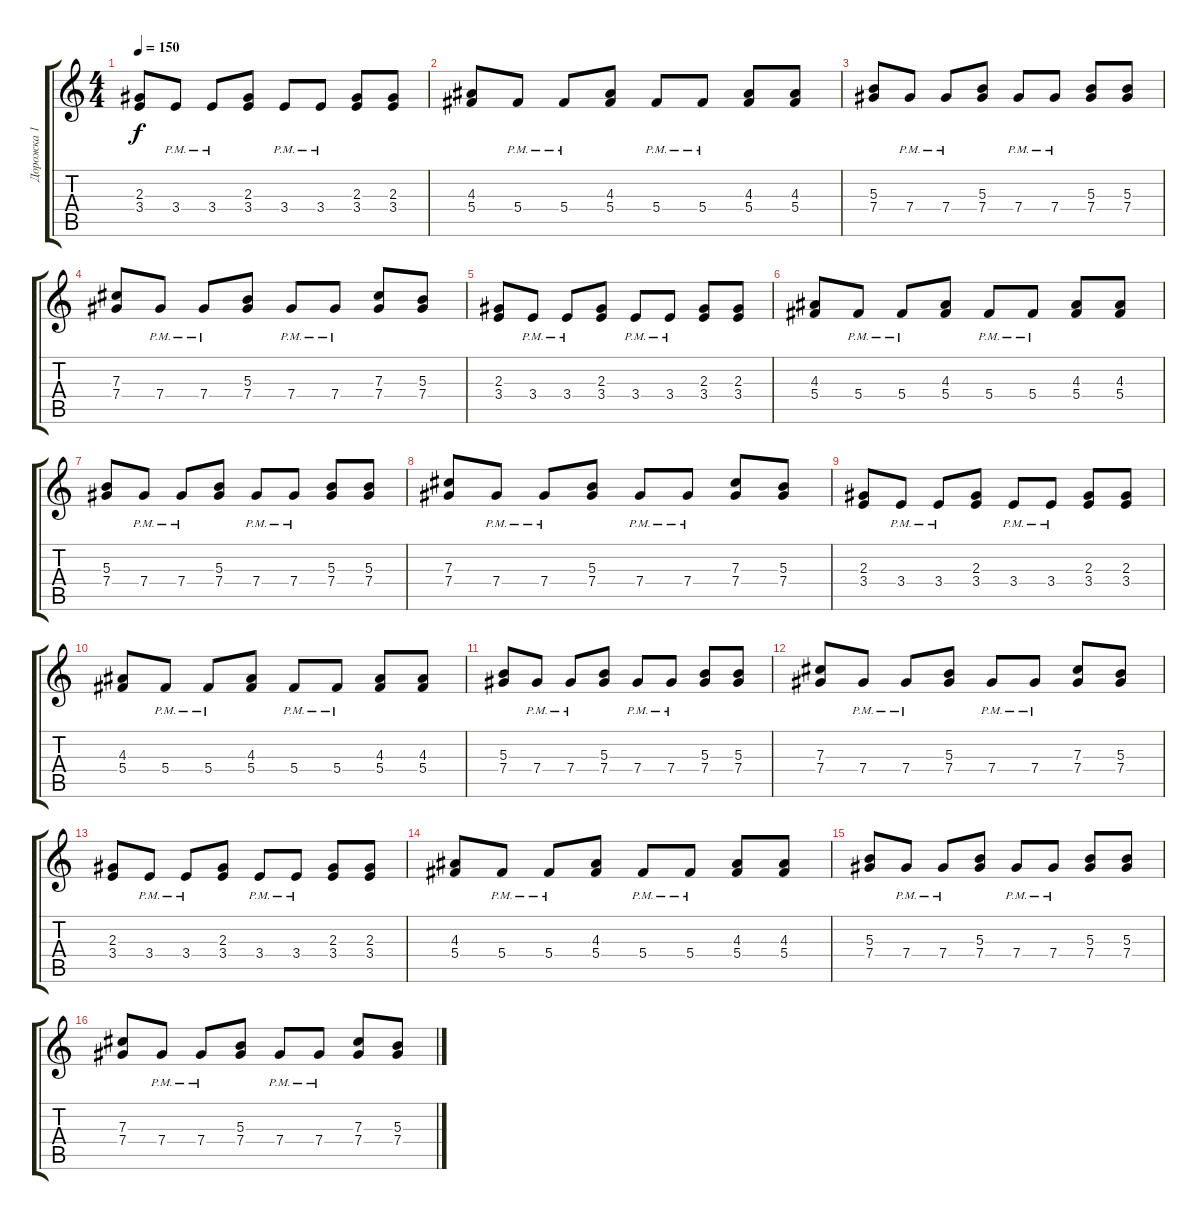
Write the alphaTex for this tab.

\track ("Дорожка 1" "Дорожка 1") {instrument distortionguitar}
\staff {score tabs}
\tuning (Eb4 Bb3 Gb3 Db3 Ab2 Eb2) {hide}
\ts (4 4)
\tempo 150
\clef g2
\ks c
(2.3 3.4).8{dy f} 3.4{pm}.8 3.4{pm}.8 (2.3 3.4).8 3.4{pm}.8 3.4{pm}.8 (2.3 3.4).8 (2.3 3.4).8 |
(4.3 5.4).8 5.4{pm}.8 5.4{pm}.8 (4.3 5.4).8 5.4{pm}.8 5.4{pm}.8 (4.3 5.4).8 (4.3 5.4).8 |
(5.3 7.4).8 7.4{pm}.8 7.4{pm}.8 (5.3 7.4).8 7.4{pm}.8 7.4{pm}.8 (5.3 7.4).8 (5.3 7.4).8 |
(7.3 7.4).8 7.4{pm}.8 7.4{pm}.8 (5.3 7.4).8 7.4{pm}.8 7.4{pm}.8 (7.3 7.4).8 (5.3 7.4).8 |
(2.3 3.4).8 3.4{pm}.8 3.4{pm}.8 (2.3 3.4).8 3.4{pm}.8 3.4{pm}.8 (2.3 3.4).8 (2.3 3.4).8 |
(4.3 5.4).8 5.4{pm}.8 5.4{pm}.8 (4.3 5.4).8 5.4{pm}.8 5.4{pm}.8 (4.3 5.4).8 (4.3 5.4).8 |
(5.3 7.4).8 7.4{pm}.8 7.4{pm}.8 (5.3 7.4).8 7.4{pm}.8 7.4{pm}.8 (5.3 7.4).8 (5.3 7.4).8 |
(7.3 7.4).8 7.4{pm}.8 7.4{pm}.8 (5.3 7.4).8 7.4{pm}.8 7.4{pm}.8 (7.3 7.4).8 (5.3 7.4).8 |
(2.3 3.4).8{volume 8} 3.4{pm}.8 3.4{pm}.8 (2.3 3.4).8 3.4{pm}.8 3.4{pm}.8 (2.3 3.4).8 (2.3 3.4).8 |
(4.3 5.4).8 5.4{pm}.8 5.4{pm}.8 (4.3 5.4).8 5.4{pm}.8 5.4{pm}.8 (4.3 5.4).8 (4.3 5.4).8 |
(5.3 7.4).8 7.4{pm}.8 7.4{pm}.8 (5.3 7.4).8 7.4{pm}.8 7.4{pm}.8 (5.3 7.4).8 (5.3 7.4).8 |
(7.3 7.4).8 7.4{pm}.8 7.4{pm}.8 (5.3 7.4).8 7.4{pm}.8 7.4{pm}.8 (7.3 7.4).8 (5.3 7.4).8 |
(2.3 3.4).8 3.4{pm}.8 3.4{pm}.8 (2.3 3.4).8 3.4{pm}.8 3.4{pm}.8 (2.3 3.4).8 (2.3 3.4).8 |
(4.3 5.4).8{volume 4} 5.4{pm}.8 5.4{pm}.8 (4.3 5.4).8 5.4{pm}.8 5.4{pm}.8 (4.3 5.4).8 (4.3 5.4).8 |
(5.3 7.4).8 7.4{pm}.8 7.4{pm}.8 (5.3 7.4).8 7.4{pm}.8 7.4{pm}.8 (5.3 7.4).8 (5.3 7.4).8 |
(7.3 7.4).8 7.4{pm}.8 7.4{pm}.8 (5.3 7.4).8 7.4{pm}.8 7.4{pm}.8 (7.3 7.4).8 (5.3 7.4).8
